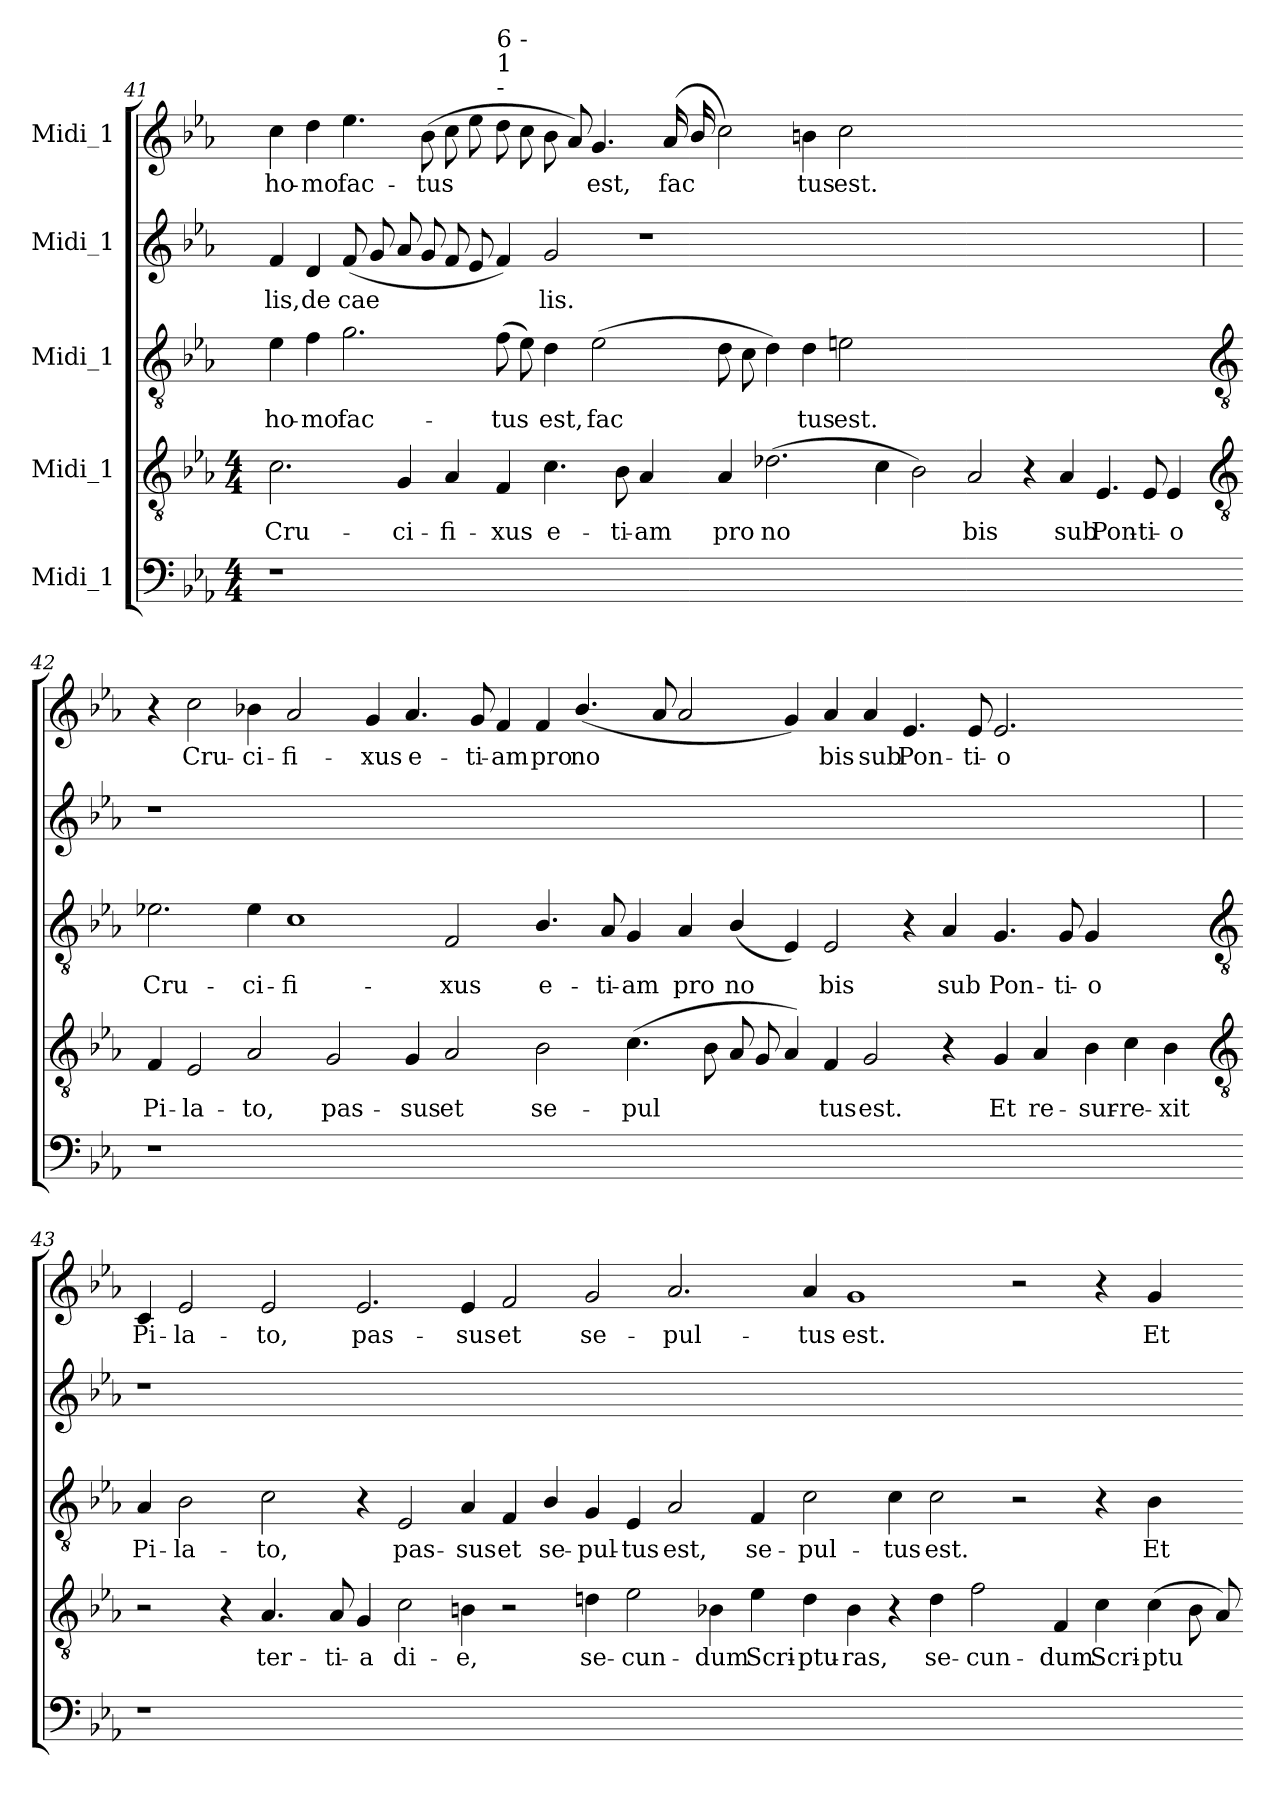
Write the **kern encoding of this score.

**kern	**kern	**text	**kern	**text	**kern	**text	**kern	**text
*part5	*part4	*part4	*part3	*part3	*part2	*part2	*part1	*part1
*staff5	*staff4	*staff4	*staff3	*staff3	*staff2	*staff2	*staff1	*staff1
*I"Midi_1	*I"Midi_1	*	*I"Midi_1	*	*I"Midi_1	*	*I"Midi_1	*
!!LO:LB:g=z
*clefF4	*clefGv2	*	*clefGv2	*	*clefG2	*	*clefG2	*
*k[b-e-a-]	*k[b-e-a-]	*	*k[b-e-a-]	*	*k[b-e-a-]	*	*k[b-e-a-]	*
*E-:	*E-:	*	*E-:	*	*E-:	*	*E-:	*
*M4/4	*M4/4	*	*	*	*	*	*	*
=41	=41	=41	=41	=41	=41	=41	=41	=41
!	!	!LO:LY:b	!	!LO:LY:b	!	!LO:LY:b	!	!LO:LY:b
1r	2.c	Cru-	4e-	ho-	4f	-lis,	4cc	ho-
!	!	!	!	!LO:LY:b	!	!LO:LY:b	!	!LO:LY:b
.	.	.	4f	-mo	4d	de	4dd	-mo
!	!	!	!	!LO:LY:b	!	!LO:LY:b	!	!LO:LY:b
.	.	.	2.g	fac-	(<8f	cae	4.ee-	fac-
.	.	.	.	.	8g	.	.	.
!	!	!LO:LY:b	!	!	!	!	!	!
.	4G	-ci-	.	.	8a-	.	.	.
!	!	!	!	!	!	!	!	!LO:LY:b
.	.	.	.	.	8g	.	(>8b-	-tus
!	!	!LO:LY:b	!	!	!	!	!	!
00ryy	4A-	-fi-	.	.	8f	.	8cc	.
.	.	.	.	.	8e-	.	8ee-	.
!	!	!	!	!	!	!	!LO:TX:a:t=-	!
!	!	!	!	!	!	!	!LO:TX:a:t=1	!
!	!	!	!	!	!	!	!LO:TX:a:t=6 -	!
!	!	!LO:LY:b	!	!LO:LY:b	!	!	!	!
.	4F	-xus	(>8f	-tus	4f)	.	8dd	.
.	.	.	8e-)	.	.	.	8cc	.
!	!	!LO:LY:b	!	!LO:LY:b	!	!LO:LY:b	!	!
.	4.c	e-	4d	est,	2g	lis.	8b-	.
.	.	.	.	.	.	.	8a-)	.
!	!	!	!	!LO:LY:b	!	!	!	!LO:LY:b
.	.	.	(>2e-	fac	.	.	4.g	est,
!	!	!LO:LY:b	!	!	!	!	!	!
.	8B-	-ti-	.	.	.	.	.	.
!	!	!LO:LY:b	!	!	!	!	!	!
.	4A-	-am	.	.	1r	.	.	.
!	!	!	!	!	!	!	!	!LO:LY:b
.	.	.	.	.	.	.	(<16a-	fac
.	.	.	.	.	.	.	16b-/	.
!	!	!LO:LY:b	!	!	!	!	!	!
.	4A-	pro	8d	.	.	.	2cc)	.
.	.	.	8c	.	.	.	.	.
!	!	!LO:LY:b	!	!	!	!	!	!
.	(>2.d-X	no	4d)	.	.	.	.	.
!	!	!	!	!LO:LY:b	!	!	!	!LO:LY:b
.	.	.	4d	tus	.	.	4bn	tus
!	!	!	!	!LO:LY:b	!	!	!	!LO:LY:b
.	.	.	2en	est.	0ryy	.	2cc	est.
.	4c	.	.	.	.	.	.	.
.	2B-)	.	0ryy	.	.	.	0ryy	.
!	!	!LO:LY:b	!	!	!	!	!	!
.	2A-	bis	.	.	.	.	.	.
.	4r	.	.	.	.	.	.	.
!	!	!LO:LY:b	!	!	!	!	!	!
.	4A-	sub	.	.	.	.	.	.
!	!	!LO:LY:b	!	!	!	!	!	!
2.ryy	4.E-	Pon-	.	.	2.ryy	.	.	.
!	!	!LO:LY:b	!	!	!	!	!	!
.	8E-	-ti-	.	.	.	.	.	.
!	!	!LO:LY:b	!	!	!	!	!	!
.	4E-	-o	4ryy	.	.	.	4ryy	.
!!LO:LB:g=z
=42-	=42-	=42-	=42-	=42-	=42	=42-	=42-	=42-
*	*clefGv2	*	*clefGv2	*	*	*	*	*
!	!	!LO:LY:b	!	!LO:LY:b	!	!	!	!
1r	4F	Pi-	2.e-X	Cru-	1r	.	4r	.
!	!	!LO:LY:b	!	!	!	!	!	!LO:LY:b
.	2E-	-la-	.	.	.	.	2cc	Cru-
!	!	!LO:LY:b	!	!LO:LY:b	!	!	!	!LO:LY:b
.	2A-	-to,	4e-	-ci-	.	.	4b-	-ci-
!	!	!	!	!LO:LY:b	!	!	!	!LO:LY:b
00ryy	.	.	1c	-fi-	00ryy	.	2a-	-fi-
!	!	!LO:LY:b	!	!	!	!	!	!
.	2G	pas-	.	.	.	.	.	.
!	!	!	!	!	!	!	!	!LO:LY:b
.	.	.	.	.	.	.	4g	-xus
!	!	!LO:LY:b	!	!	!	!	!	!LO:LY:b
.	4G	-sus	.	.	.	.	4.a-	e-
!	!	!LO:LY:b	!	!LO:LY:b	!	!	!	!
.	2A-	et	2F	-xus	.	.	.	.
!	!	!	!	!	!	!	!	!LO:LY:b
.	.	.	.	.	.	.	8g	-ti-
!	!	!	!	!	!	!	!	!LO:LY:b
.	.	.	.	.	.	.	4f	-am
!	!	!LO:LY:b	!	!LO:LY:b	!	!	!	!LO:LY:b
.	2B-	se-	4.B-/	e-	.	.	4f	pro
!	!	!	!	!	!	!	!	!LO:LY:b
.	.	.	.	.	.	.	(<4.b-/	no
!	!	!	!	!LO:LY:b	!	!	!	!
.	.	.	8A-/	-ti-	.	.	.	.
!	!	!LO:LY:b	!	!LO:LY:b	!	!	!	!
.	(<4.c	-pul	4G/	-am	.	.	.	.
.	.	.	.	.	.	.	8a-	.
!	!	!	!	!LO:LY:b	!	!	!	!
.	.	.	4A-/	pro	.	.	2a-	.
.	8B-	.	.	.	.	.	.	.
!	!	!	!	!LO:LY:b	!	!	!	!
.	8A-	.	(<4B-/	no	.	.	.	.
.	8G	.	.	.	.	.	.	.
.	4A-)	.	4E-)	.	.	.	4g)	.
!	!	!LO:LY:b	!	!LO:LY:b	!	!	!	!LO:LY:b
.	4F	tus	2E-	bis	.	.	4a-	bis
!	!	!LO:LY:b	!	!	!	!	!	!LO:LY:b
.	2G	est.	.	.	.	.	4a-	sub
!	!	!	!	!	!	!	!	!LO:LY:b
.	.	.	4r	.	.	.	4.e-	Pon-
!	!	!	!	!LO:LY:b	!	!	!	!
.	4r	.	4A-	sub	.	.	.	.
!	!	!	!	!	!	!	!	!LO:LY:b
.	.	.	.	.	.	.	8e-	-ti-
!	!	!LO:LY:b	!	!LO:LY:b	!	!	!	!LO:LY:b
1ryy	4G	Et	4.G	Pon-	1ryy	.	2.e-	-o
!	!	!LO:LY:b	!	!	!	!	!	!
.	4A-	re-	.	.	.	.	.	.
!	!	!	!	!LO:LY:b	!	!	!	!
.	.	.	8G	-ti-	.	.	.	.
!	!	!LO:LY:b	!	!LO:LY:b	!	!	!	!
.	4B-	-sur-	4G	-o	.	.	.	.
!	!	!LO:LY:b	!	!	!	!	!	!
.	4c	-re-	2ryy	.	.	.	2ryy	.
!	!	!LO:LY:b	!	!	!	!	!	!
4ryy	4B-	-xit	.	.	4ryy	.	.	.
!!LO:LB:g=z
=43-	=43-	=43-	=43-	=43-	=43	=43-	=43-	=43-
*	*clefGv2	*	*clefGv2	*	*	*	*	*
!	!	!	!	!LO:LY:b	!	!	!	!LO:LY:b
1r	2r	.	4A-	Pi-	1r	.	4c	Pi-
!	!	!	!	!LO:LY:b	!	!	!	!LO:LY:b
.	.	.	2B-	-la-	.	.	2e-	-la-
.	4r	.	.	.	.	.	.	.
!	!	!LO:LY:b	!	!LO:LY:b	!	!	!	!LO:LY:b
.	4.A-	ter-	2c	-to,	.	.	2e-	-to,
00ryy	.	.	.	.	00ryy	.	.	.
!	!	!LO:LY:b	!	!	!	!	!	!
.	8A-	-ti-	.	.	.	.	.	.
!	!	!LO:LY:b	!	!	!	!	!	!LO:LY:b
.	4G	-a	4r	.	.	.	2.e-	pas-
!	!	!LO:LY:b	!	!LO:LY:b	!	!	!	!
.	2c	di-	2E-	pas-	.	.	.	.
!	!	!LO:LY:b	!	!LO:LY:b	!	!	!	!LO:LY:b
.	4Bn	-e,	4A-	-sus	.	.	4e-	-sus
!	!	!	!	!LO:LY:b	!	!	!	!LO:LY:b
.	2r	.	4F	et	.	.	2f	et
!	!	!	!	!LO:LY:b	!	!	!	!
.	.	.	4B-/	se-	.	.	.	.
!	!	!LO:LY:b	!	!LO:LY:b	!	!	!	!LO:LY:b
.	4d	se-	4G	-pul-	.	.	2g	se-
!	!	!LO:LY:b	!	!LO:LY:b	!	!	!	!
.	2e-	-cun-	4E-	-tus	.	.	.	.
!	!	!	!	!LO:LY:b	!	!	!	!LO:LY:b
.	.	.	2A-	est,	.	.	2.a-	-pul-
!	!	!LO:LY:b	!	!	!	!	!	!
.	4B-X	-dum	.	.	.	.	.	.
!	!	!LO:LY:b	!	!LO:LY:b	!	!	!	!
.	4e-	Scri-	4F	se-	.	.	.	.
!	!	!LO:LY:b	!	!LO:LY:b	!	!	!	!LO:LY:b
.	4d	-ptu-	2c	-pul-	.	.	4a-	-tus
!	!	!LO:LY:b	!	!	!	!	!	!LO:LY:b
.	4B-	-ras,	.	.	.	.	1g	est.
!	!	!	!	!LO:LY:b	!	!	!	!
.	4r	.	4c	-tus	.	.	.	.
!	!	!LO:LY:b	!	!LO:LY:b	!	!	!	!
.	4d	se-	2c	est.	.	.	.	.
!	!	!LO:LY:b	!	!	!	!	!	!
1.ryy	2f	-cun-	.	.	1.ryy	.	.	.
.	.	.	2r	.	.	.	2r	.
!	!	!LO:LY:b	!	!	!	!	!	!
.	4F	-dum	.	.	.	.	.	.
!	!	!LO:LY:b	!	!	!	!	!	!
.	4c	Scri-	4r	.	.	.	4r	.
!	!	!LO:LY:b	!	!LO:LY:b	!	!	!	!LO:LY:b
.	(>4c	-ptu	4B-	Et	.	.	4g	Et
.	8B-	.	4ryy	.	.	.	4ryy	.
.	8A-)	.	.	.	.	.	.	.
=-	=-	=-	=-	=-	=-	=-	=-	=-
*-	*-	*-	*-	*-	*-	*-	*-	*-
